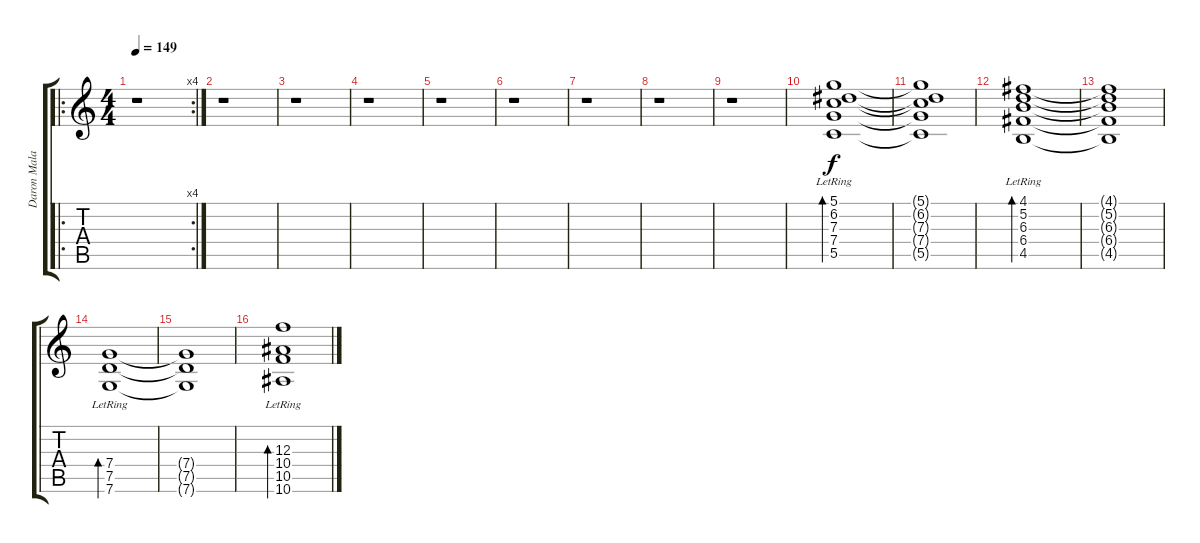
\track ("Daron Malakian (Clean)" "Daron Mala") {instrument electricguitarclean}
\staff {score tabs}
\tuning (D4 A3 F3 C3 G2 C2) {hide}
\ro
\rc 4
\ts (4 4)
\tempo 149
\clef g2
\ks c
r.1{dy f instrument electricguitarclean} |
r.1 |
r.1 |
r.1 |
r.1 |
r.1 |
r.1 |
r.1 |
r.1 |
(5.1{lr} 6.2{lr} 7.3{lr} 7.4{lr} 5.5{lr}).1{bd 480} |
(5.1{t} 6.2{t} 7.3{t} 7.4{t} 5.5{t}).1 |
(4.1{lr} 5.2{lr} 6.3{lr} 6.4{lr} 4.5{lr}).1{bd 480} |
(4.1{t} 5.2{t} 6.3{t} 6.4{t} 4.5{t}).1 |
(7.4{lr} 7.5{lr} 7.6).1{bd 480} |
(7.4{t} 7.5{t} 7.6{t}).1 |
(12.3{lr} 10.4{lr} 10.5{lr} 10.6{lr}).1{bd 480}
